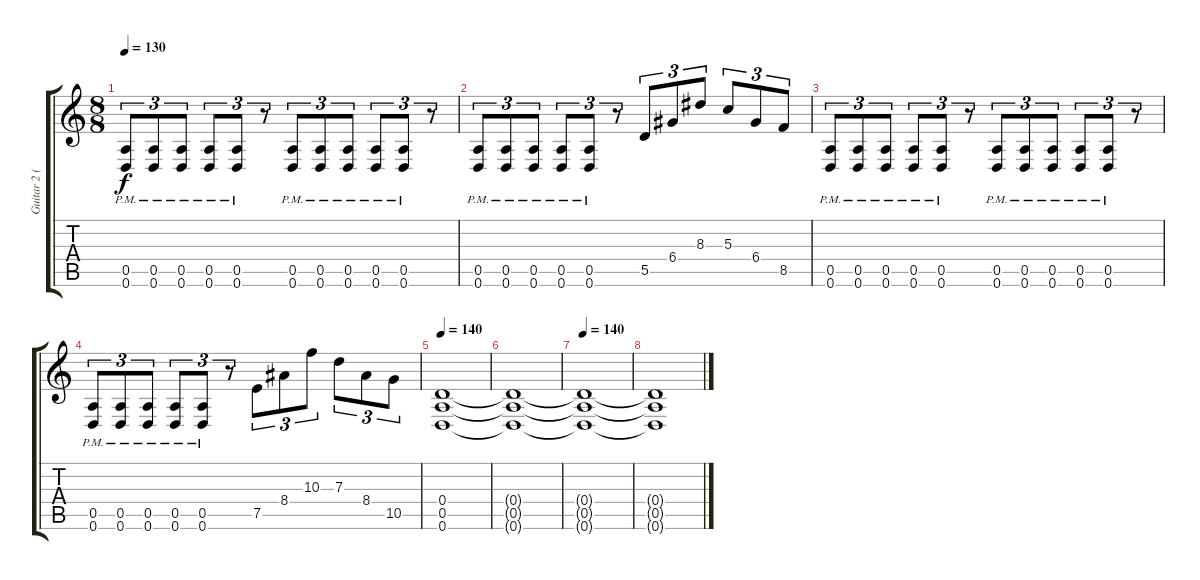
\track ("Guitar 2 (left speaker)" "Guitar 2 (") {instrument distortionguitar}
\staff {score tabs}
\tuning (E4 B3 G3 D3 A2 D2) {hide}
\ts (8 8)
\tempo 130
\clef g2
\ks c
(0.5{pm} 0.6{pm}).8{tu (3 2) dy f} (0.5{pm} 0.6{pm}).8{tu (3 2)} (0.5{pm} 0.6{pm}).8{tu (3 2)} (0.5{pm} 0.6{pm}).8{tu (3 2)} (0.5{pm} 0.6{pm}).8{tu (3 2)} r.8{tu (3 2)} (0.5{pm} 0.6{pm}).8{tu (3 2)} (0.5{pm} 0.6{pm}).8{tu (3 2)} (0.5{pm} 0.6{pm}).8{tu (3 2)} (0.5{pm} 0.6{pm}).8{tu (3 2)} (0.5{pm} 0.6{pm}).8{tu (3 2)} r.8{tu (3 2)} |
(0.5{pm} 0.6{pm}).8{tu (3 2)} (0.5{pm} 0.6{pm}).8{tu (3 2)} (0.5{pm} 0.6{pm}).8{tu (3 2)} (0.5{pm} 0.6{pm}).8{tu (3 2)} (0.5{pm} 0.6{pm}).8{tu (3 2)} r.8{tu (3 2)} 5.5.8{tu (3 2)} 6.4.8{tu (3 2)} 8.3.8{tu (3 2)} 5.3.8{tu (3 2)} 6.4.8{tu (3 2)} 8.5.8{tu (3 2)} |
(0.5{pm} 0.6{pm}).8{tu (3 2)} (0.5{pm} 0.6{pm}).8{tu (3 2)} (0.5{pm} 0.6{pm}).8{tu (3 2)} (0.5{pm} 0.6{pm}).8{tu (3 2)} (0.5{pm} 0.6{pm}).8{tu (3 2)} r.8{tu (3 2)} (0.5{pm} 0.6{pm}).8{tu (3 2)} (0.5{pm} 0.6{pm}).8{tu (3 2)} (0.5{pm} 0.6{pm}).8{tu (3 2)} (0.5{pm} 0.6{pm}).8{tu (3 2)} (0.5{pm} 0.6{pm}).8{tu (3 2)} r.8{tu (3 2)} |
(0.5{pm} 0.6{pm}).8{tu (3 2)} (0.5{pm} 0.6{pm}).8{tu (3 2)} (0.5{pm} 0.6{pm}).8{tu (3 2)} (0.5{pm} 0.6{pm}).8{tu (3 2)} (0.5{pm} 0.6{pm}).8{tu (3 2)} r.8{tu (3 2)} 7.5.8{tu (3 2)} 8.4.8{tu (3 2)} 10.3.8{tu (3 2)} 7.3.8{tu (3 2)} 8.4.8{tu (3 2)} 10.5.8{tu (3 2)} |
\tempo 95
\tempo 140
(0.4 0.5 0.6).1{volume 0} |
(0.4{t} 0.5{t} 0.6{t}).1 |
\tempo 140
(0.4{t} 0.5{t} 0.6{t}).1 |
(0.4{t} 0.5{t} 0.6{t}).1
